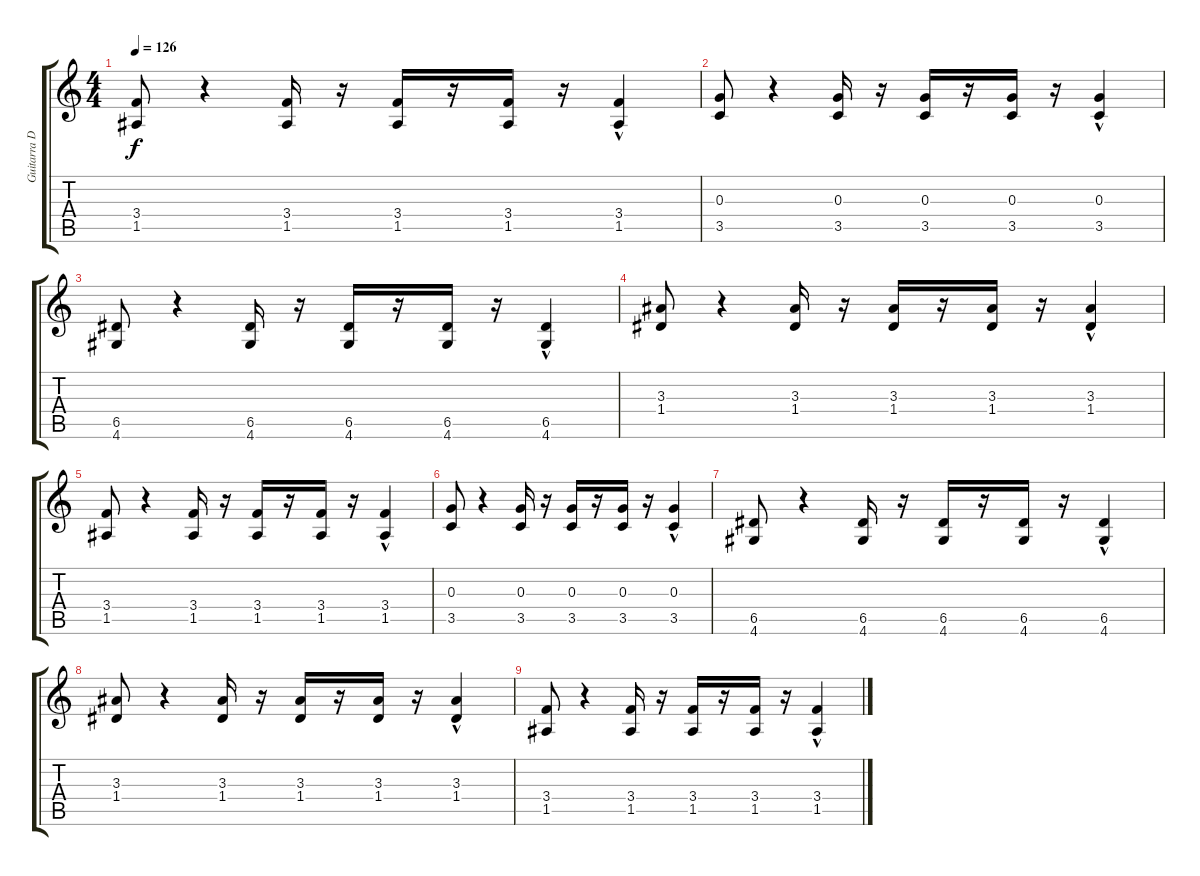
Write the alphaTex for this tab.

\track ("Guitarra Dist. ( Ritmica )" "Guitarra D") {instrument distortionguitar}
\staff {score tabs}
\tuning (E4 B3 G3 D3 A2 E2) {hide}
\ts (4 4)
\tempo 126
\clef g2
\ks c
(3.4 1.5).8{dy f} r.4 (3.4 1.5).16 r.16 (3.4 1.5).16 r.16 (3.4 1.5).16 r.16 (3.4{hac} 1.5).4 |
(0.3 3.5).8 r.4 (0.3 3.5).16 r.16 (0.3 3.5).16 r.16 (0.3 3.5).16 r.16 (0.3{hac} 3.5).4 |
(6.5 4.6).8 r.4 (6.5 4.6).16 r.16 (6.5 4.6).16 r.16 (6.5 4.6).16 r.16 (6.5{hac} 4.6).4 |
(3.3 1.4).8 r.4 (3.3 1.4).16 r.16 (3.3 1.4).16 r.16 (3.3 1.4).16 r.16 (3.3{hac} 1.4).4 |
(3.4 1.5).8 r.4 (3.4 1.5).16 r.16 (3.4 1.5).16 r.16 (3.4 1.5).16 r.16 (3.4{hac} 1.5).4 |
(0.3 3.5).8 r.4 (0.3 3.5).16 r.16 (0.3 3.5).16 r.16 (0.3 3.5).16 r.16 (0.3{hac} 3.5).4 |
(6.5 4.6).8 r.4 (6.5 4.6).16 r.16 (6.5 4.6).16 r.16 (6.5 4.6).16 r.16 (6.5{hac} 4.6).4 |
(3.3 1.4).8 r.4 (3.3 1.4).16 r.16 (3.3 1.4).16 r.16 (3.3 1.4).16 r.16 (3.3{hac} 1.4).4 |
(3.4 1.5).8 r.4 (3.4 1.5).16 r.16 (3.4 1.5).16 r.16 (3.4 1.5).16 r.16 (3.4{hac} 1.5).4
